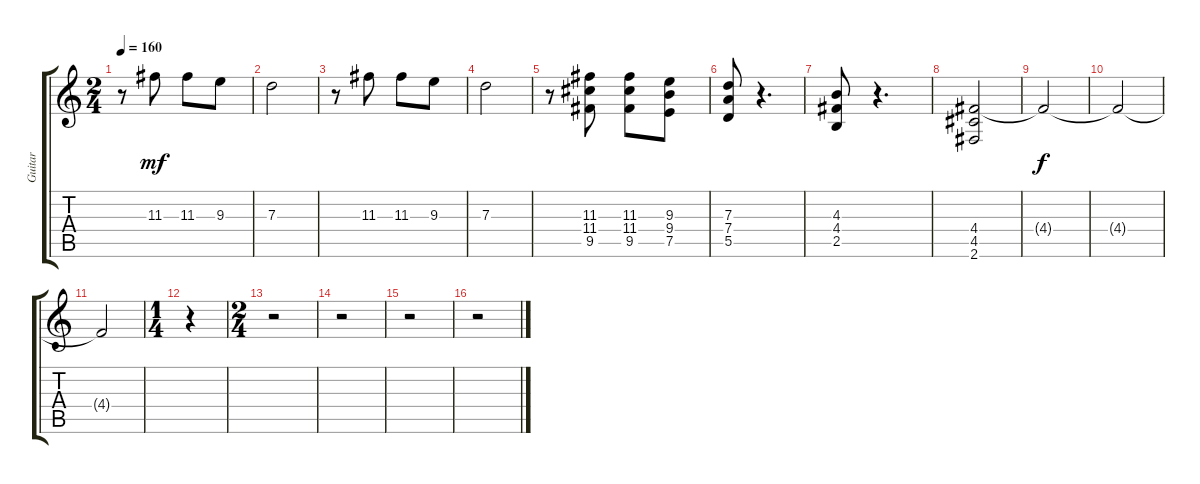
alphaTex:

\track ("Guitar" "Guitar") {instrument overdrivenguitar}
\staff {score tabs}
\tuning (E4 B3 G3 D3 A2 E2) {hide}
\ts (2 4)
\tempo 160
\clef g2
\ks c
r.8{dy mf} 11.3.8 11.3.8 9.3.8 |
7.3.2 |
r.8 11.3.8 11.3.8 9.3.8 |
7.3.2 |
r.8 (11.3 11.4 9.5).8 (11.3 11.4 9.5).8 (9.3 9.4 7.5).8 |
(7.3 7.4 5.5).8 r.4{d} |
(4.3 4.4 2.5).8 r.4{d} |
(4.4 4.5 2.6).2 |
4.4{t}.2{dy f} |
4.4{t}.2 |
4.4{t}.2 |
\ts (1 4)
r.4 |
\ts (2 4)
r.2 |
r.2 |
r.2 |
r.2
